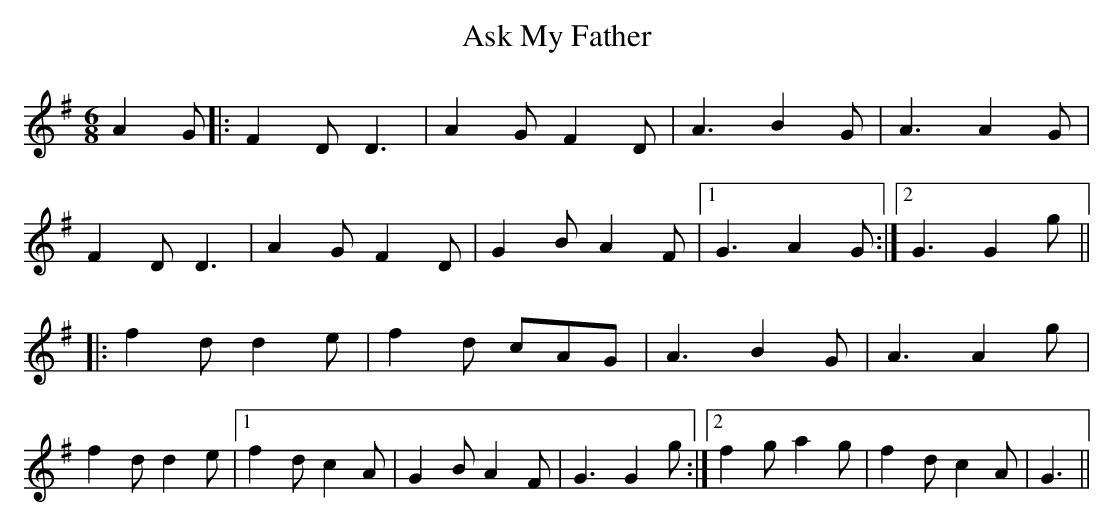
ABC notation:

X:1
T:Ask My Father
M:6/8
K:Dmix
A2G|:F2D D3|A2G F2D|A3 B2G|A3 A2G|
F2D D3|A2G F2D|G2B A2F|1 G3 A2G:|2 G3 G2g||
|:f2d d2e|f2d cAG|A3 B2G|A3 A2g|
f2d d2e|1 f2d c2A|G2B A2F|G3 G2g:|2 f2g a2g|f2d c2A|G3||
